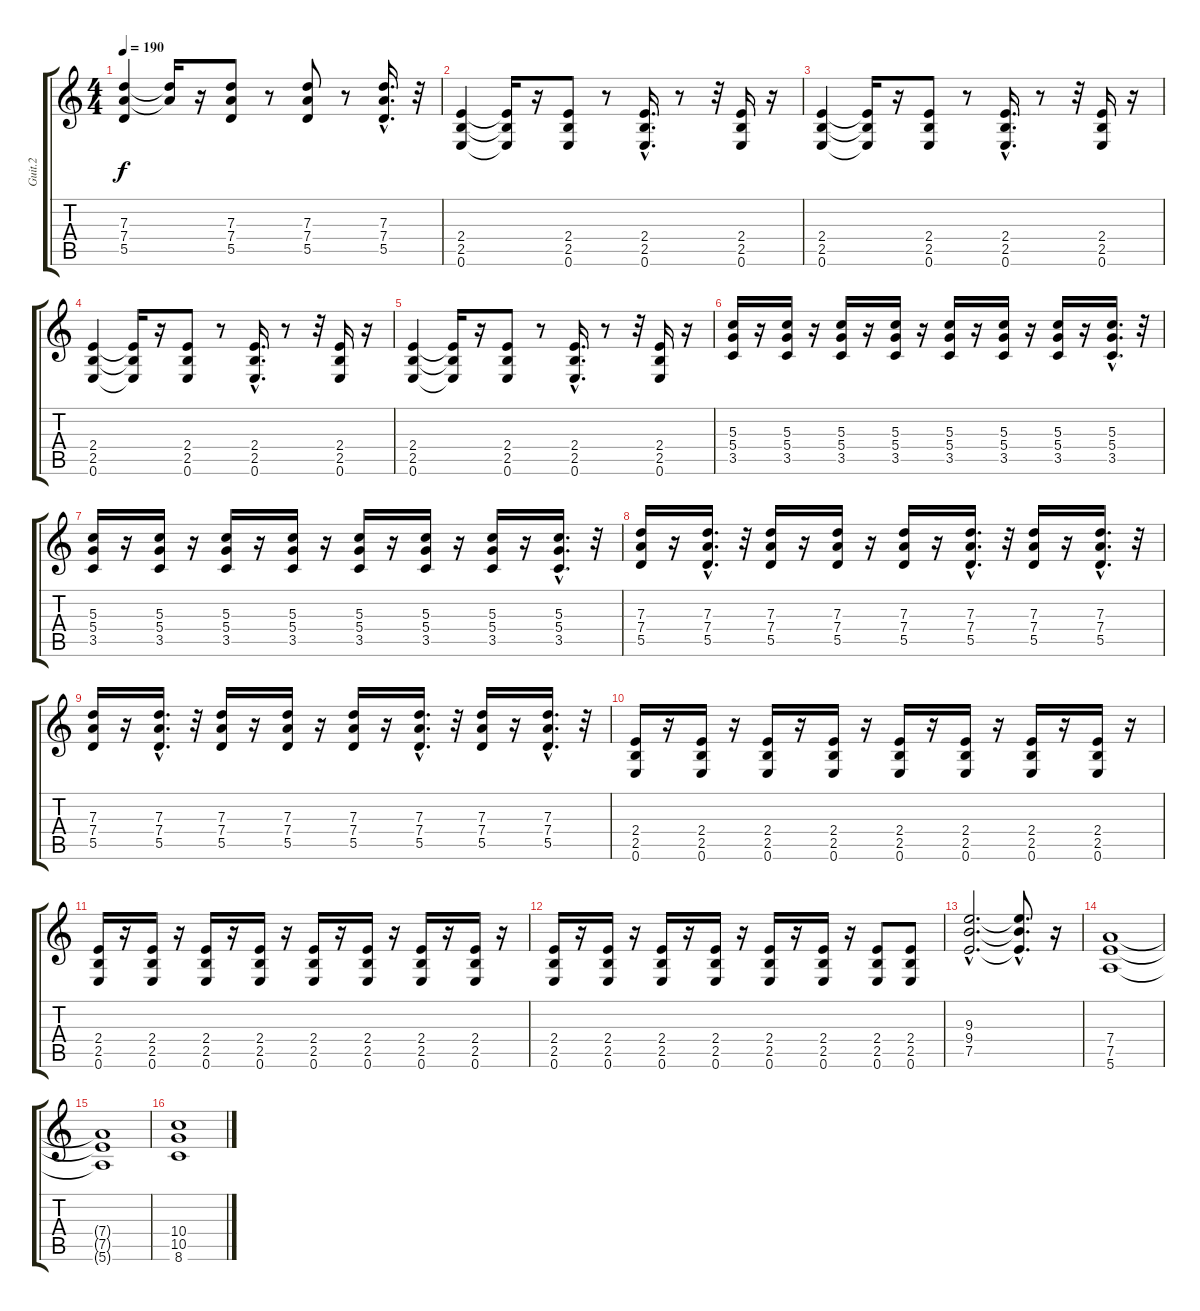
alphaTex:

\track ("Guit.2" "Guit.2") {instrument overdrivenguitar}
\staff {score tabs}
\tuning (E4 B3 G3 D3 A2 E2) {hide}
\ts (4 4)
\tempo 190
\clef g2
\ks c
(7.3 7.4 5.5).4{dy f} (7.3{t} 7.4{t}).16 r.16 (7.3 7.4 5.5).8 r.8 (7.3 7.4 5.5).8 r.8 (7.3 7.4{hac} 5.5{hac}).16{d} r.32 |
(2.4 2.5 0.6).4 (2.4{t} 2.5{t} 0.6{t}).16 r.16 (2.4 2.5 0.6).8 r.8 (2.4{hac} 2.5{hac} 0.6{hac}).16{d} r.8 r.32 (2.4 2.5 0.6).16 r.16 |
(2.4 2.5 0.6).4 (2.4{t} 2.5{t} 0.6{t}).16 r.16 (2.4 2.5 0.6).8 r.8 (2.4{hac} 2.5{hac} 0.6{hac}).16{d} r.8 r.32 (2.4 2.5 0.6).16 r.16 |
(2.4 2.5 0.6).4 (2.4{t} 2.5{t} 0.6{t}).16 r.16 (2.4 2.5 0.6).8 r.8 (2.4{hac} 2.5{hac} 0.6{hac}).16{d} r.8 r.32 (2.4 2.5 0.6).16 r.16 |
(2.4 2.5 0.6).4 (2.4{t} 2.5{t} 0.6{t}).16 r.16 (2.4 2.5 0.6).8 r.8 (2.4{hac} 2.5{hac} 0.6{hac}).16{d} r.8 r.32 (2.4 2.5 0.6).16 r.16 |
(5.3 5.4 3.5).16 r.16 (5.3 5.4 3.5).16 r.16 (5.3 5.4 3.5).16 r.16 (5.3 5.4 3.5).16 r.16 (5.3 5.4 3.5).16 r.16 (5.3 5.4 3.5).16 r.16 (5.3 5.4 3.5).16 r.16 (5.3{hac} 5.4{hac} 3.5{hac}).16{d} r.32 |
(5.3 5.4 3.5).16 r.16 (5.3 5.4 3.5).16 r.16 (5.3 5.4 3.5).16 r.16 (5.3 5.4 3.5).16 r.16 (5.3 5.4 3.5).16 r.16 (5.3 5.4 3.5).16 r.16 (5.3 5.4 3.5).16 r.16 (5.3{hac} 5.4{hac} 3.5{hac}).16{d} r.32 |
(7.3 7.4 5.5).16 r.16 (7.3{hac} 7.4{hac} 5.5{hac}).16{d} r.32 (7.3 7.4 5.5).16 r.16 (7.3 7.4 5.5).16 r.16 (7.3 7.4 5.5).16 r.16 (7.3{hac} 7.4{hac} 5.5{hac}).16{d} r.32 (7.3 7.4 5.5).16 r.16 (7.3{hac} 7.4{hac} 5.5{hac}).16{d} r.32 |
(7.3 7.4 5.5).16 r.16 (7.3{hac} 7.4{hac} 5.5{hac}).16{d} r.32 (7.3 7.4 5.5).16 r.16 (7.3 7.4 5.5).16 r.16 (7.3 7.4 5.5).16 r.16 (7.3{hac} 7.4{hac} 5.5{hac}).16{d} r.32 (7.3 7.4 5.5).16 r.16 (7.3{hac} 7.4{hac} 5.5{hac}).16{d} r.32 |
(2.4 2.5 0.6).16 r.16 (2.4 2.5 0.6).16 r.16 (2.4 2.5 0.6).16 r.16 (2.4 2.5 0.6).16 r.16 (2.4 2.5 0.6).16 r.16 (2.4 2.5 0.6).16 r.16 (2.4 2.5 0.6).16 r.16 (2.4 2.5 0.6).16 r.16 |
(2.4 2.5 0.6).16 r.16 (2.4 2.5 0.6).16 r.16 (2.4 2.5 0.6).16 r.16 (2.4 2.5 0.6).16 r.16 (2.4 2.5 0.6).16 r.16 (2.4 2.5 0.6).16 r.16 (2.4 2.5 0.6).16 r.16 (2.4 2.5 0.6).16 r.16 |
(2.4 2.5 0.6).16 r.16 (2.4 2.5 0.6).16 r.16 (2.4 2.5 0.6).16 r.16 (2.4 2.5 0.6).16 r.16 (2.4 2.5 0.6).16 r.16 (2.4 2.5 0.6).16 r.16 (2.4 2.5 0.6).8 (2.4 2.5 0.6).8 |
(9.3{hac} 9.4{hac} 7.5{hac}).2{d} (9.3{hac t} 9.4{hac t} 7.5{hac t}).8{d} r.16 |
(7.4 7.5 5.6).1 |
(7.4{t} 7.5{t} 5.6{t}).1 |
(10.4 10.5 8.6).1
